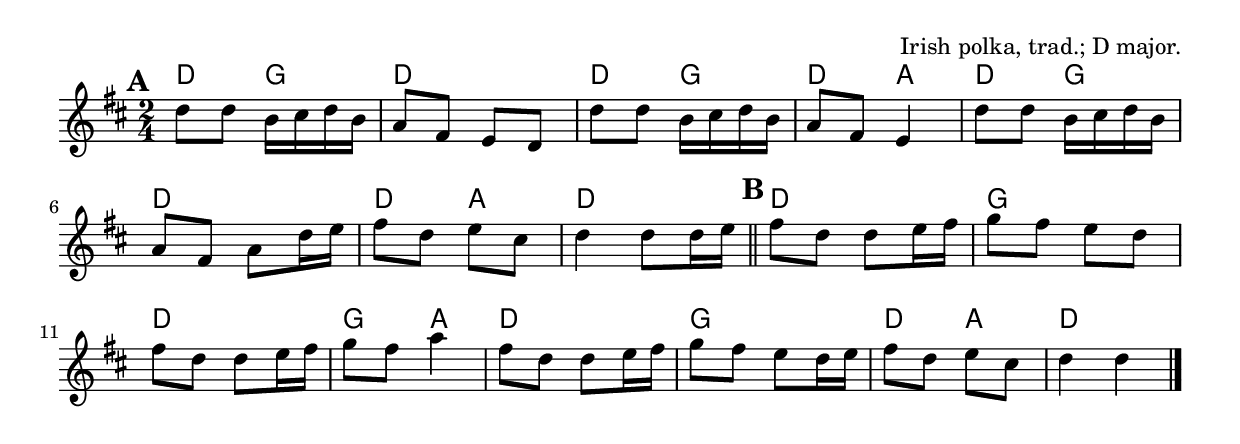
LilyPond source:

\version "2.18.2"
\include "util.ly"

\tocItem \markup "John Ryan's Polka"

\score {
  <<
    \relative d'' {
      \time 2/4
      \key d \major

      \mark \default
      d8 d b16 cis d b |
      a8 fis e d |
      d' d b16 cis d b |
      a8 fis e4 |

      d'8 d b16 cis d b |
      a8 fis a d16 e |
      fis8 d e cis |
      d4 d8 d16 e | \bar "||"

      \mark \default
      fis8 d d e16 fis |
      g8 fis e d |
      fis d d e16 fis |
      g8 fis a4 |

      fis8 d d e16 fis |
      g8 fis e d16 e |
      fis8 d e cis |
      d4 d | \bar "|."
    }

    \chords {
      \time 2/4

      d4 g4 | d2 | d4 g4 | d4 a4 |
      d4 g4 | d2 | d4 a4 | d2 |
      d2 | g2 | d2 | g4 a4 |
      d2 | g2 | d4 a4 | d2 |
    }
  >>

  \header{
    title="John Ryan's Polka"
    opus="Irish polka, trad.; D major."
  }
  \layout{indent=0}
  \midi{\tempo 4=120}
}
